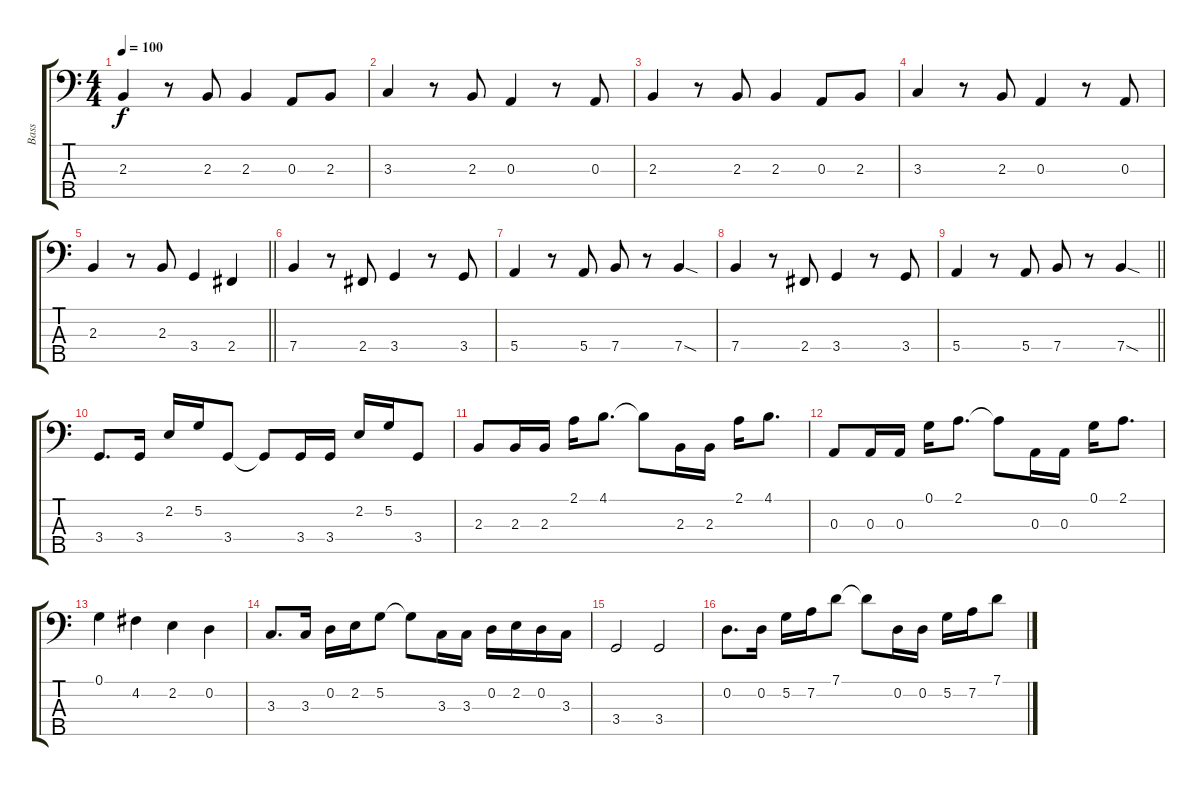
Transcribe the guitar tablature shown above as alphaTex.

\track ("Bass" "Bass") {instrument electricbassfinger}
\staff {score tabs}
\tuning (G2 D2 A1 E1 B0) {hide}
\ts (4 4)
\tempo 100
\clef f4
\ks c
2.3.4{dy f} r.8 2.3.8 2.3.4 0.3.8 2.3.8 |
3.3.4 r.8 2.3.8 0.3.4 r.8 0.3.8 |
2.3.4 r.8 2.3.8 2.3.4 0.3.8 2.3.8 |
3.3.4 r.8 2.3.8 0.3.4 r.8 0.3.8 |
\barLineRight lightlight
2.3.4 r.8 2.3.8 3.4.4 2.4.4 |
7.4.4 r.8 2.4.8 3.4.4 r.8 3.4.8 |
5.4.4 r.8 5.4.8 7.4.8 r.8 7.4{sod}.4 |
7.4.4 r.8 2.4.8 3.4.4 r.8 3.4.8 |
\barLineRight lightlight
5.4.4 r.8 5.4.8 7.4.8 r.8 7.4{sod}.4 |
3.4.8{d} 3.4.16 2.2.16 5.2.16 3.4.8 3.4{t}.8 3.4.16 3.4.16 2.2.16 5.2.16 3.4.8 |
2.3.8 2.3.16 2.3.16 2.1.16 4.1.8{d} 4.1{t}.8 2.3.16 2.3.16 2.1.16 4.1.8{d} |
0.3.8 0.3.16 0.3.16 0.1.16 2.1.8{d} 2.1{t}.8 0.3.16 0.3.16 0.1.16 2.1.8{d} |
0.1.4 4.2.4 2.2.4 0.2.4 |
3.3.8{d} 3.3.16 0.2.16 2.2.16 5.2.8 5.2{t}.8 3.3.16 3.3.16 0.2.16 2.2.16 0.2.16 3.3.16 |
3.4.2 3.4.2 |
0.2.8{d} 0.2.16 5.2.16 7.2.16 7.1.8 7.1{t}.8 0.2.16 0.2.16 5.2.16 7.2.16 7.1.8
